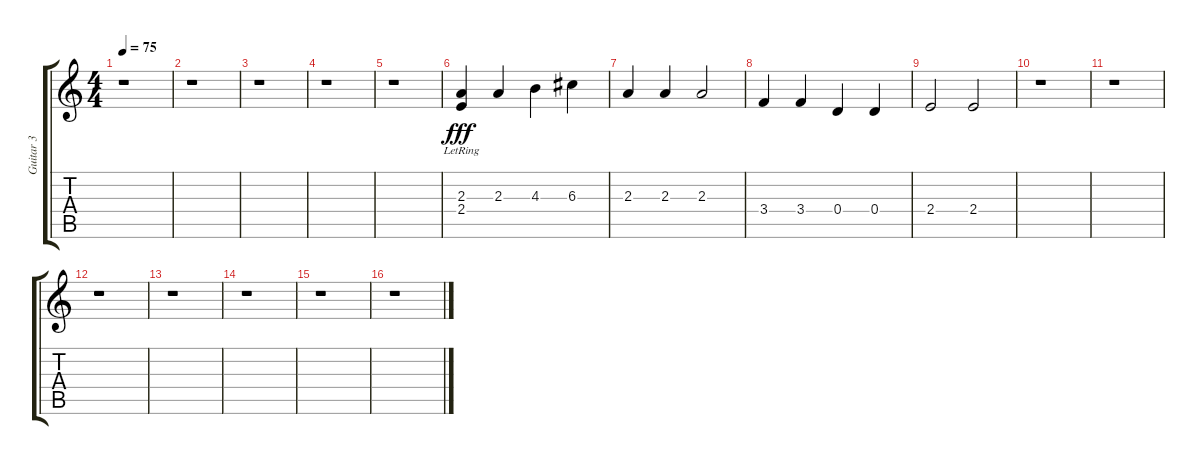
\track ("Guitar 3" "Guitar 3") {instrument distortionguitar}
\staff {score tabs}
\tuning (E4 B3 G3 D3 A2 E2) {hide}
\ts (4 4)
\tempo 75
\clef g2
\ks c
r.1{dy f} |
r.1 |
r.1 |
r.1 |
r.1 |
(2.3 2.4{lr}).4{dy fff volume 11} 2.3.4 4.3.4 6.3.4 |
2.3.4 2.3.4 2.3.2 |
3.4.4 3.4.4 0.4.4 0.4.4 |
2.4.2 2.4.2 |
r.1 |
r.1 |
r.1 |
r.1 |
r.1 |
r.1 |
r.1
